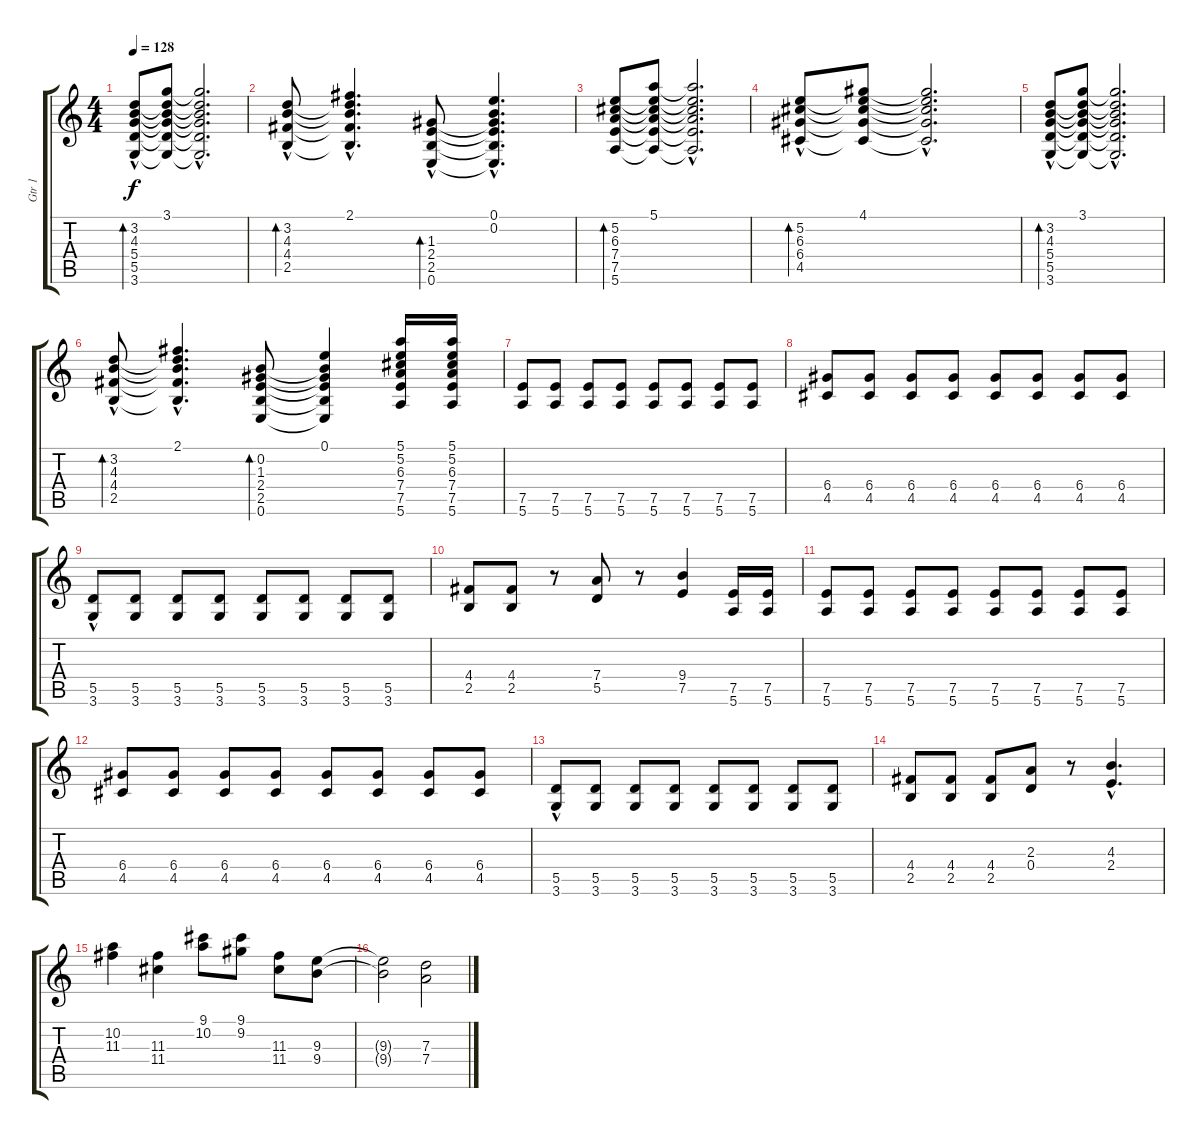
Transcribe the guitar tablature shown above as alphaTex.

\track ("Gtr 1" "Gtr 1") {instrument distortionguitar}
\staff {score tabs}
\tuning (E4 B3 G3 D3 A2 E2) {hide}
\ts (4 4)
\tempo 128
\clef g2
\ks c
(3.2{hac} 4.3{hac} 5.4 5.5 3.6).8{bd 120 dy f} (3.1 3.2{t} 4.3{t} 5.4{t} 5.5{t} 3.6{t}).8 (3.1{hac t} 3.2{hac t} 4.3{hac t} 5.4{hac t} 5.5{hac t} 3.6{hac t}).2{d} |
(3.2{hac} 4.3 4.4 2.5).8{bd 120} (2.1{hac} 3.2{hac t} 4.3{hac t} 4.4{hac t} 2.5{hac t}).4{d} (1.3 2.4 2.5{hac} 0.6).8{bd 120} (0.1{hac} 0.2{hac} 1.3{hac t} 2.4{hac t} 2.5{hac t} 0.6{hac t}).4{d} |
(5.2 6.3 7.4 7.5 5.6).8{bd 120} (5.1 5.2{t} 6.3{t} 7.4{t} 7.5{t} 5.6{t}).8 (5.1{hac t} 5.2{hac t} 6.3{hac t} 7.4{hac t} 7.5{hac t} 5.6{hac t}).2{d} |
(5.2 6.3 6.4{hac} 4.5).8{bd 120} (4.1 5.2{t} 6.3{t} 6.4{t} 4.5{t}).8 (4.1{hac t} 5.2{hac t} 6.3{hac t} 6.4{hac t} 4.5{hac t}).2{d} |
(3.2{hac} 4.3{hac} 5.4 5.5 3.6).8{bd 120} (3.1 3.2{t} 4.3{t} 5.4{t} 5.5{t} 3.6{t}).8 (3.1{hac t} 3.2{hac t} 4.3{hac t} 5.4{hac t} 5.5{hac t} 3.6{hac t}).2{d} |
(3.2 4.3 4.4{hac} 2.5).8{bd 120} (2.1{hac} 3.2{hac t} 4.3{hac t} 4.4{hac t} 2.5{hac t}).4{d} (0.2 1.3 2.4 2.5 0.6).8{bd 120} (0.1 0.2{t} 1.3{t} 2.4{t} 2.5{t} 0.6{t}).4 (5.1 5.2 6.3 7.4 7.5 5.6).16{instrument distortionguitar} (5.1 5.2 6.3 7.4 7.5 5.6).16 |
(7.5 5.6).8 (7.5 5.6).8 (7.5 5.6).8 (7.5 5.6).8 (7.5 5.6).8 (7.5 5.6).8 (7.5 5.6).8 (7.5 5.6).8 |
(6.4 4.5).8 (6.4 4.5).8 (6.4 4.5).8 (6.4 4.5).8 (6.4 4.5).8 (6.4 4.5).8 (6.4 4.5).8 (6.4 4.5).8 |
(5.5{hac} 3.6).8 (5.5 3.6).8 (5.5 3.6).8 (5.5 3.6).8 (5.5 3.6).8 (5.5 3.6).8 (5.5 3.6).8 (5.5 3.6).8 |
(4.4 2.5).8 (4.4 2.5).8 r.8 (7.4 5.5).8 r.8 (9.4 7.5).4 (7.5 5.6).16 (7.5 5.6).16 |
(7.5 5.6).8 (7.5 5.6).8 (7.5 5.6).8 (7.5 5.6).8 (7.5 5.6).8 (7.5 5.6).8 (7.5 5.6).8 (7.5 5.6).8 |
(6.4 4.5).8 (6.4 4.5).8 (6.4 4.5).8 (6.4 4.5).8 (6.4 4.5).8 (6.4 4.5).8 (6.4 4.5).8 (6.4 4.5).8 |
(5.5{hac} 3.6).8 (5.5 3.6).8 (5.5 3.6).8 (5.5 3.6).8 (5.5 3.6).8 (5.5 3.6).8 (5.5 3.6).8 (5.5 3.6).8 |
(4.4 2.5).8 (4.4 2.5).8 (4.4 2.5).8 (2.3 0.4).8 r.8 (4.3{hac} 2.4{hac}).4{d} |
(10.2 11.3).4 (11.3 11.4).4 (9.1 10.2).8 (9.1 9.2).8 (11.3 11.4).8 (9.3 9.4).8 |
(9.3{t} 9.4{t}).2 (7.3 7.4).2
